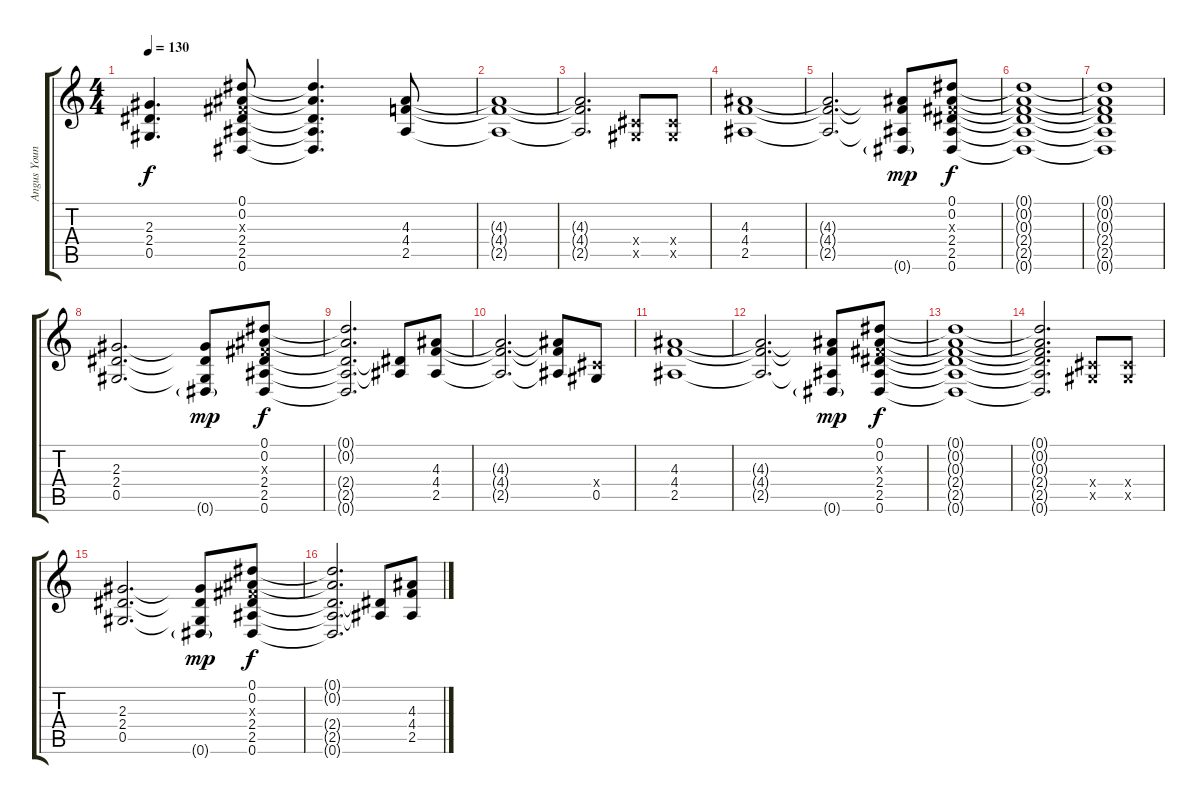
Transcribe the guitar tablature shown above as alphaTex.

\track ("Angus Young" "Angus Youn") {instrument overdrivenguitar}
\staff {score tabs}
\tuning (Eb4 Bb3 Gb3 Db3 Ab2 Eb2) {hide}
\ts (4 4)
\tempo 130
\clef g2
\ks c
(2.3{t} 2.4{t} 0.5{t}).4{d dy f} (0.1 0.2 0.3{x} 2.4 2.5 0.6).8 (0.1{t} 0.2{t} 2.4{t} 2.5{t} 0.6{t}).4{d} (4.3 4.4 2.5).8 |
(4.3{t} 4.4{t} 2.5{t}).1 |
(4.3{t} 4.4{t} 2.5{t}).2{d} (0.4{x} 0.5{x}).8 (0.4{x} 0.5{x}).8 |
(4.3 4.4 2.5).1 |
(4.3{t} 4.4{t} 2.5{t}).2{d} (4.3{t} 4.4{t} 2.5{t} 0.6{g}).8{dy mp} (0.1 0.2 0.3{x} 2.4 2.5 0.6).8{dy f} |
(0.1{t} 0.2{t} 0.3{t} 2.4{t} 2.5{t} 0.6{t}).1 |
(0.1{t} 0.2{t} 0.3{t} 2.4{t} 2.5{t} 0.6{t}).1 |
(2.3 2.4 0.5).2{d} (2.3{t} 2.4{t} 0.5{t} 0.6{g}).8{dy mp} (0.1 0.2 0.3{x} 2.4 2.5 0.6).8{dy f} |
(0.1{t} 0.2{t} 2.4{t} 2.5{t} 0.6{t}).2{d} (2.4{t} 2.5{t}).8 (4.3 4.4 2.5).8 |
(4.3{t} 4.4{t} 2.5{t}).2{d} (4.3{t} 4.4{t} 2.5{t}).8 (0.4{x} 0.5).8 |
(4.3 4.4 2.5).1 |
(4.3{t} 4.4{t} 2.5{t}).2{d} (4.3{t} 4.4{t} 2.5{t} 0.6{g}).8{dy mp} (0.1 0.2 0.3{x} 2.4 2.5 0.6).8{dy f} |
(0.1{t} 0.2{t} 0.3{t} 2.4{t} 2.5{t} 0.6{t}).1 |
(0.1{t} 0.2{t} 0.3{t} 2.4{t} 2.5{t} 0.6{t}).2{d} (0.4{x} 0.5{x}).8 (0.4{x} 0.5{x}).8 |
(2.3 2.4 0.5).2{d} (2.3{t} 2.4{t} 0.5{t} 0.6{g}).8{dy mp} (0.1 0.2 0.3{x} 2.4 2.5 0.6).8{dy f} |
(0.1{t} 0.2{t} 2.4{t} 2.5{t} 0.6{t}).2{d} (2.4{t} 2.5{t}).8 (4.3 4.4 2.5).8
